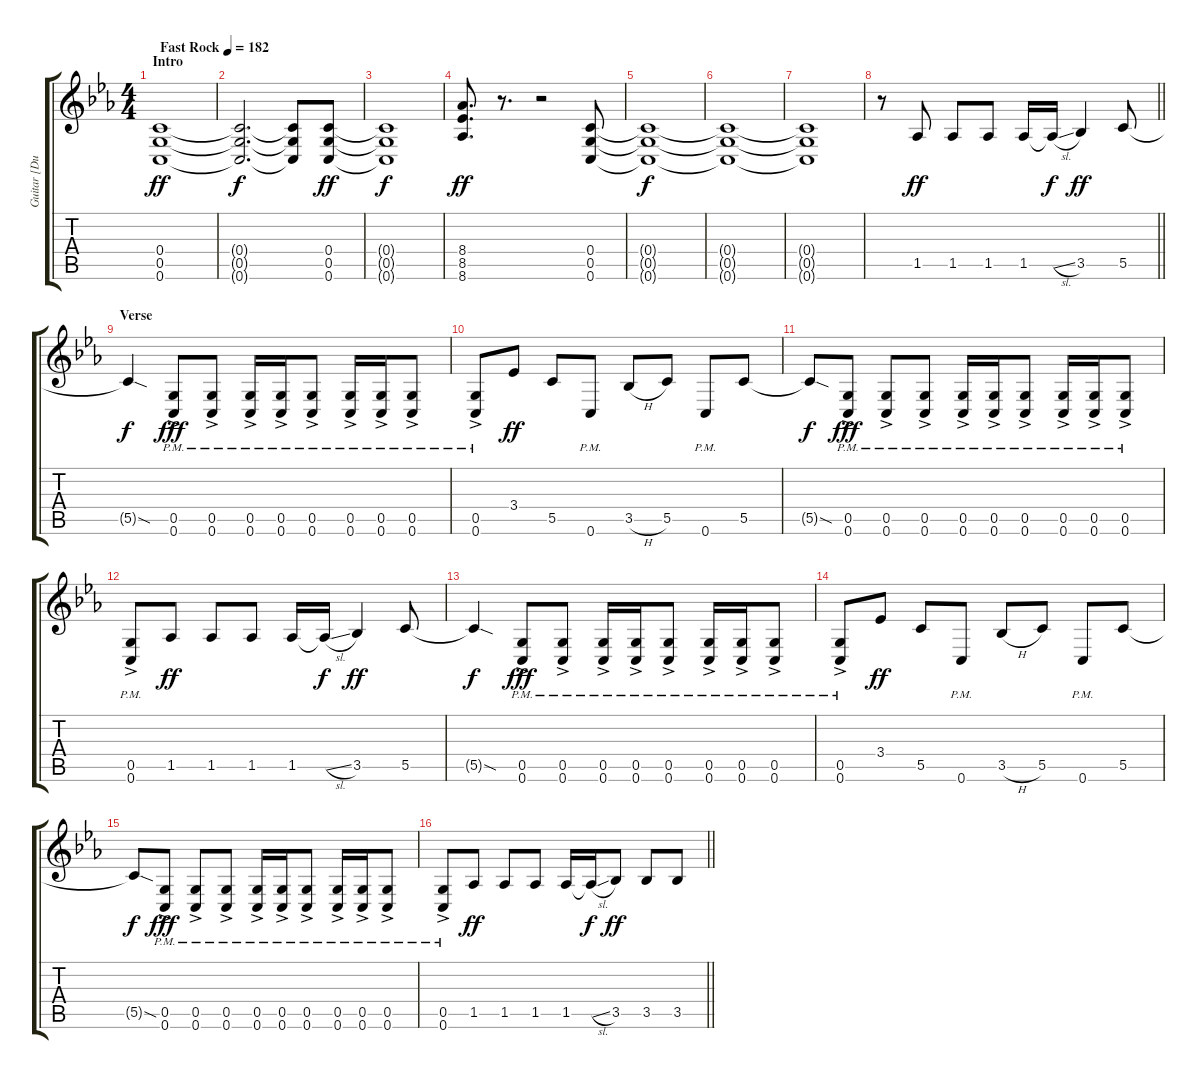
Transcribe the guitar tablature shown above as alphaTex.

\track ("Guitar [Dustin]" "Guitar [Du") {instrument distortionguitar}
\staff {score tabs}
\tuning (D4 A3 F3 C3 G2 C2) {hide}
\ts (4 4)
\section ("" "Intro")
\tempo (182 "Fast Rock")
\clef g2
\ks eb
(0.4 0.5 0.6).1{dy ff instrument distortionguitar} |
(0.4{t} 0.5{t} 0.6{t}).2{d dy f} (0.4{t} 0.5{t} 0.6{t}).8 (0.4 0.5 0.6).8{dy ff} |
(0.4{t} 0.5{t} 0.6{t}).1{dy f} |
(8.4 8.5 8.6).8{d dy ff} r.8{d} r.2 (0.4 0.5 0.6).8 |
(0.4{t} 0.5{t} 0.6{t}).1{dy f} |
(0.4{t} 0.5{t} 0.6{t}).1 |
(0.4{t} 0.5{t} 0.6{t}).1 |
\barLineRight lightlight
r.8 1.5.8{dy ff} 1.5.8 1.5.8 1.5.16 1.5{sl t}.16{dy f} 3.5.4{dy ff} 5.5.8 |
\section ("" "Verse")
5.5{sod t}.4{dy f} (0.5{ac pm} 0.6{ac pm}).8{dy fff} (0.5{ac pm} 0.6{ac pm}).8 (0.5{ac pm} 0.6{ac pm}).16 (0.5{ac pm} 0.6{ac pm}).16 (0.5{ac pm} 0.6{ac pm}).8 (0.5{ac pm} 0.6{ac pm}).16 (0.5{ac pm} 0.6{ac pm}).16 (0.5{ac pm} 0.6{ac pm}).8 |
(0.5{ac pm} 0.6{ac pm}).8 3.4.8{dy ff} 5.5.8 0.6{pm}.8 3.5{h}.8 5.5.8 0.6{pm}.8 5.5.8 |
5.5{sod t}.8{dy f} (0.5{ac pm} 0.6{ac pm}).8{dy fff} (0.5{ac pm} 0.6{ac pm}).8 (0.5{ac pm} 0.6{ac pm}).8 (0.5{ac pm} 0.6{ac pm}).16 (0.5{ac pm} 0.6{ac pm}).16 (0.5{ac pm} 0.6{ac pm}).8 (0.5{ac pm} 0.6{ac pm}).16 (0.5{ac pm} 0.6{ac pm}).16 (0.5{ac pm} 0.6{ac pm}).8 |
(0.5{ac pm} 0.6{ac pm}).8 1.5.8{dy ff} 1.5.8 1.5.8 1.5.16 1.5{sl t}.16{dy f} 3.5.4{dy ff} 5.5.8 |
5.5{sod t}.4{dy f} (0.5{ac pm} 0.6{ac pm}).8{dy fff} (0.5{ac pm} 0.6{ac pm}).8 (0.5{ac pm} 0.6{ac pm}).16 (0.5{ac pm} 0.6{ac pm}).16 (0.5{ac pm} 0.6{ac pm}).8 (0.5{ac pm} 0.6{ac pm}).16 (0.5{ac pm} 0.6{ac pm}).16 (0.5{ac pm} 0.6{ac pm}).8 |
(0.5{ac pm} 0.6{ac pm}).8 3.4.8{dy ff} 5.5.8 0.6{pm}.8 3.5{h}.8 5.5.8 0.6{pm}.8 5.5.8 |
5.5{sod t}.8{dy f} (0.5{ac pm} 0.6{ac pm}).8{dy fff} (0.5{ac pm} 0.6{ac pm}).8 (0.5{ac pm} 0.6{ac pm}).8 (0.5{ac pm} 0.6{ac pm}).16 (0.5{ac pm} 0.6{ac pm}).16 (0.5{ac pm} 0.6{ac pm}).8 (0.5{ac pm} 0.6{ac pm}).16 (0.5{ac pm} 0.6{ac pm}).16 (0.5{ac pm} 0.6{ac pm}).8 |
\barLineRight lightlight
(0.5{ac pm} 0.6{ac pm}).8 1.5.8{dy ff} 1.5.8 1.5.8 1.5.16 1.5{sl t}.16{dy f} 3.5.8{dy ff} 3.5.8 3.5.8
